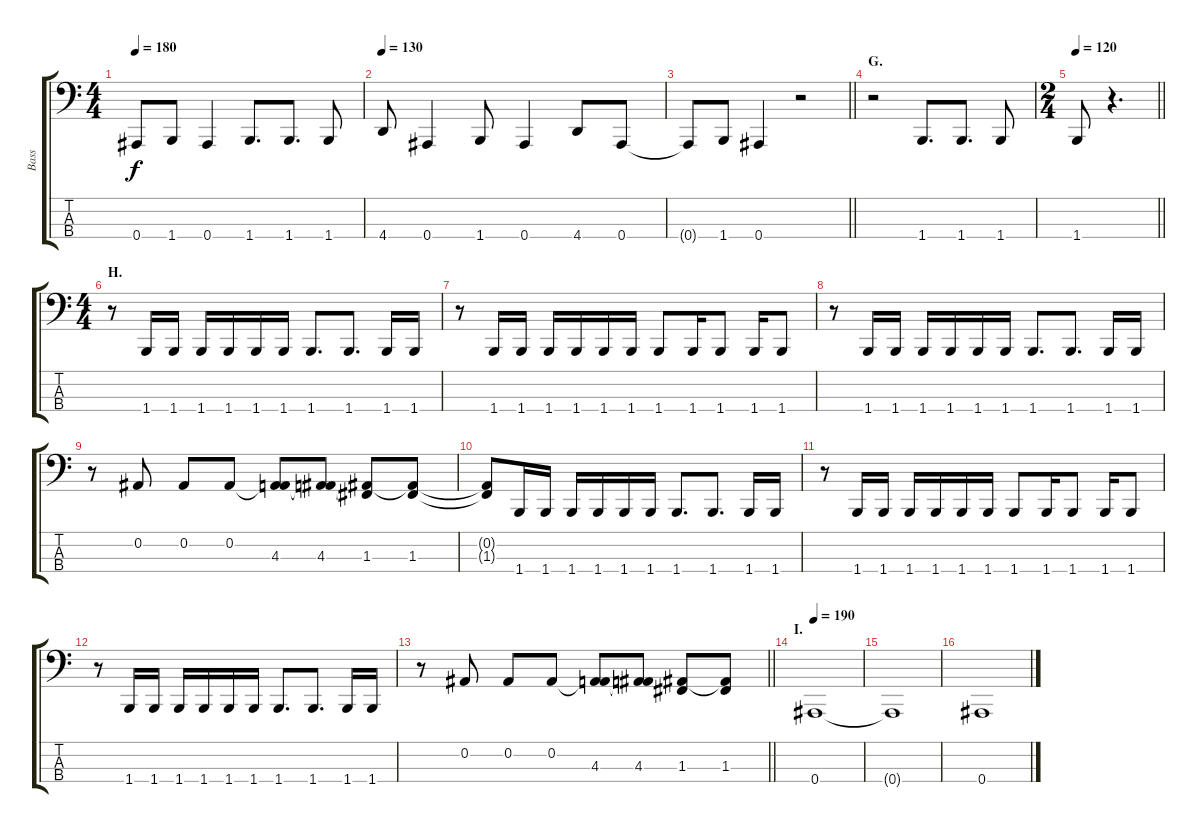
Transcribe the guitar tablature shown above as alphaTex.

\track ("Bass" "Bass") {instrument electricbasspick}
\staff {score tabs}
\tuning (Eb2 Bb1 F1 Bb0) {hide}
\ts (4 4)
\tempo 180
\clef f4
\ks c
0.4{t}.8{dy f} 1.4.8 0.4.4 1.4.8{d} 1.4.8{d} 1.4.8 |
\tempo 130
4.4.8 0.4.4 1.4.8 0.4.4 4.4.8 0.4.8 |
\barLineRight lightlight
0.4{t}.8 1.4.8 0.4.4 r.2 |
\section ("" "G.")
r.2 1.4.8{d} 1.4.8{d} 1.4.8 |
\ts (2 4)
\tempo 120
\barLineRight lightlight
1.4.8 r.4{d} |
\ts (4 4)
\section ("" "H.")
r.8 1.4.16 1.4.16 1.4.16 1.4.16 1.4.16 1.4.16 1.4.8{d} 1.4.8{d} 1.4.16 1.4.16 |
r.8 1.4.16 1.4.16 1.4.16 1.4.16 1.4.16 1.4.16 1.4.8 1.4.16 1.4.8 1.4.16 1.4.8 |
r.8 1.4.16 1.4.16 1.4.16 1.4.16 1.4.16 1.4.16 1.4.8{d} 1.4.8{d} 1.4.16 1.4.16 |
r.8 0.2.8 0.2.8 0.2.8 (0.2{t} 4.3).8 (0.2{t} 4.3).8 (0.2{t} 1.3).8 (0.2{t} 1.3).8 |
(0.2{t} 1.3{t}).8 1.4.16 1.4.16 1.4.16 1.4.16 1.4.16 1.4.16 1.4.8{d} 1.4.8{d} 1.4.16 1.4.16 |
r.8 1.4.16 1.4.16 1.4.16 1.4.16 1.4.16 1.4.16 1.4.8 1.4.16 1.4.8 1.4.16 1.4.8 |
r.8 1.4.16 1.4.16 1.4.16 1.4.16 1.4.16 1.4.16 1.4.8{d} 1.4.8{d} 1.4.16 1.4.16 |
\barLineRight lightlight
r.8 0.2.8 0.2.8 0.2.8 (0.2{t} 4.3).8 (0.2{t} 4.3).8 (0.2{t} 1.3).8 (0.2{t} 1.3).8 |
\section ("" "I.")
\tempo 190
0.4.1 |
0.4{t}.1 |
0.4.1
